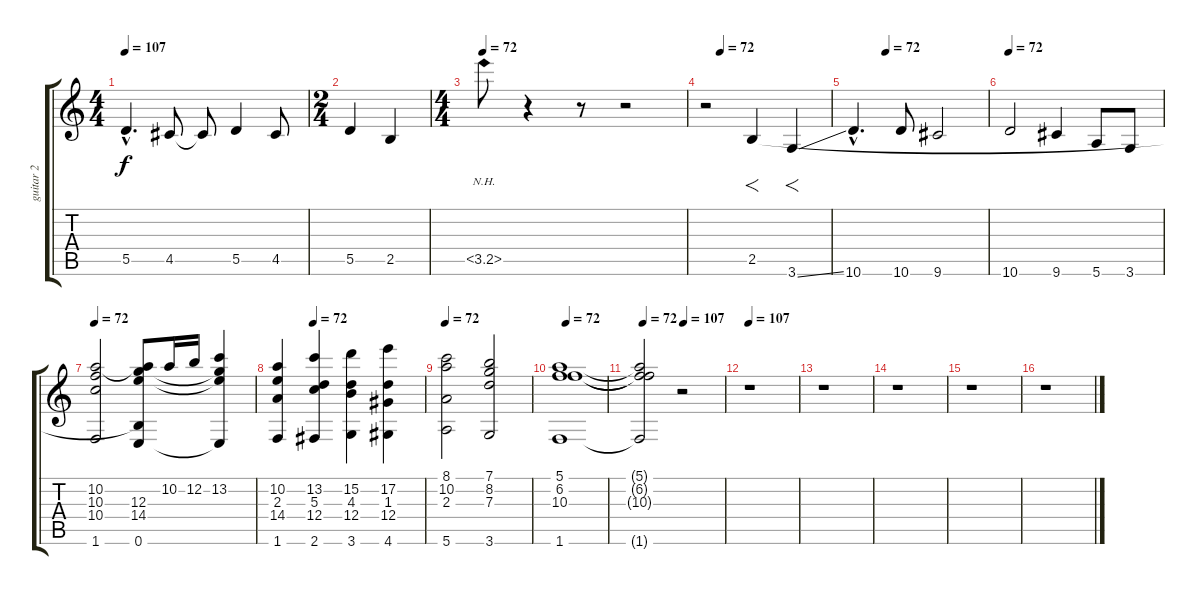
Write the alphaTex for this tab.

\track ("guitar 2" "guitar 2") {instrument distortionguitar}
\staff {score tabs}
\tuning (E4 B3 G3 D3 A2 E2) {hide}
\ts (4 4)
\tempo 107
\clef g2
\ks c
5.5{hac}.4{d dy f} 4.5.8 4.5{t}.8 5.5.4 4.5.8 |
\ts (2 4)
5.5.4 2.5.4 |
\ts (4 4)
\tempo 72
3.5{nh}.8 r.4 r.8 r.2 |
\tempo (72 0.125)
r.2 2.5.4{f} 3.6{ss}.4{f} |
\tempo (72 0.25)
10.6{hac}.4{d} 10.6.8 9.6.2 |
\tempo 72
10.6.2 9.6.4 5.6.8 3.6.8 |
\tempo 72
(10.2 10.3 10.4 1.6).2 (10.2{t} 12.3 14.4 2.5{t} 0.6).8 10.2.16 12.2.16 (13.2 12.3{t} 14.4{t} 0.6{t}).4 |
\tempo (72 0.25)
(10.2 2.3 14.4 1.6).4 (13.2 5.3 12.4 2.6).4 (15.2 4.3 12.4 3.6).4 (17.2 1.3 12.4 4.6).4 |
\tempo 72
(8.1 10.2 2.3 5.6).2 (7.1 8.2 7.3 3.6).2 |
\tempo 72
(5.1 6.2 10.3 1.6).1 |
\tempo (107 0.5)
\tempo 72
(5.1{t} 6.2{t} 10.3{t} 1.6{t}).2 r.2 |
\tempo 107
r.1 |
r.1 |
r.1 |
r.1 |
r.1
